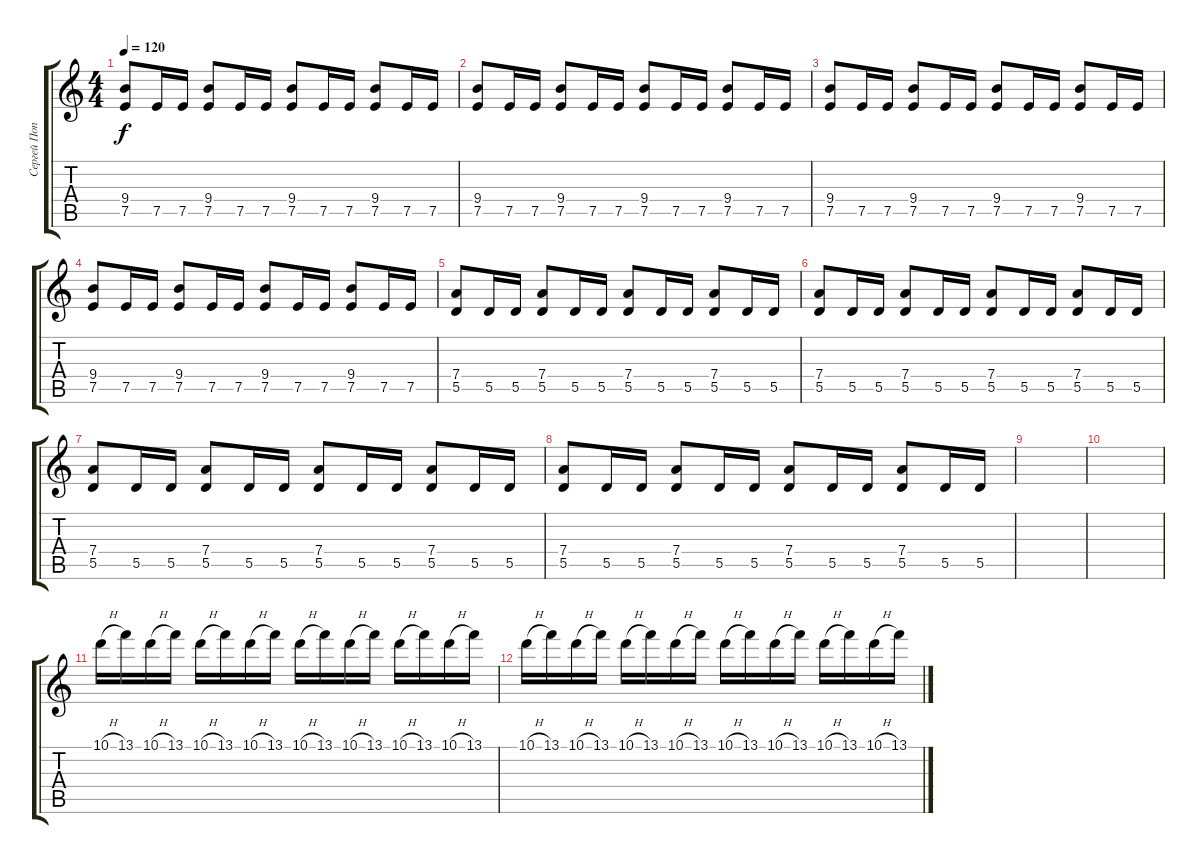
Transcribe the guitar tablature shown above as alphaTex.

\track ("Сергей Попов" "Сергей Поп") {instrument overdrivenguitar}
\staff {score tabs}
\tuning (E4 B3 G3 D3 A2 E2) {hide}
\ts (4 4)
\tempo 120
\clef g2
\ks c
(9.4 7.5).8{dy f} 7.5.16 7.5.16 (9.4 7.5).8 7.5.16 7.5.16 (9.4 7.5).8 7.5.16 7.5.16 (9.4 7.5).8 7.5.16 7.5.16 |
(9.4 7.5).8 7.5.16 7.5.16 (9.4 7.5).8 7.5.16 7.5.16 (9.4 7.5).8 7.5.16 7.5.16 (9.4 7.5).8 7.5.16 7.5.16 |
(9.4 7.5).8 7.5.16 7.5.16 (9.4 7.5).8 7.5.16 7.5.16 (9.4 7.5).8 7.5.16 7.5.16 (9.4 7.5).8 7.5.16 7.5.16 |
(9.4 7.5).8 7.5.16 7.5.16 (9.4 7.5).8 7.5.16 7.5.16 (9.4 7.5).8 7.5.16 7.5.16 (9.4 7.5).8 7.5.16 7.5.16 |
(7.4 5.5).8 5.5.16 5.5.16 (7.4 5.5).8 5.5.16 5.5.16 (7.4 5.5).8 5.5.16 5.5.16 (7.4 5.5).8 5.5.16 5.5.16 |
(7.4 5.5).8 5.5.16 5.5.16 (7.4 5.5).8 5.5.16 5.5.16 (7.4 5.5).8 5.5.16 5.5.16 (7.4 5.5).8 5.5.16 5.5.16 |
(7.4 5.5).8 5.5.16 5.5.16 (7.4 5.5).8 5.5.16 5.5.16 (7.4 5.5).8 5.5.16 5.5.16 (7.4 5.5).8 5.5.16 5.5.16 |
(7.4 5.5).8 5.5.16 5.5.16 (7.4 5.5).8 5.5.16 5.5.16 (7.4 5.5).8 5.5.16 5.5.16 (7.4 5.5).8 5.5.16 5.5.16 |
|
|
10.1{h}.16 13.1.16 10.1{h}.16 13.1.16 10.1{h}.16 13.1.16 10.1{h}.16 13.1.16 10.1{h}.16 13.1.16 10.1{h}.16 13.1.16 10.1{h}.16 13.1.16 10.1{h}.16 13.1.16 |
10.1{h}.16 13.1.16 10.1{h}.16 13.1.16 10.1{h}.16 13.1.16 10.1{h}.16 13.1.16 10.1{h}.16 13.1.16 10.1{h}.16 13.1.16 10.1{h}.16 13.1.16 10.1{h}.16 13.1.16
